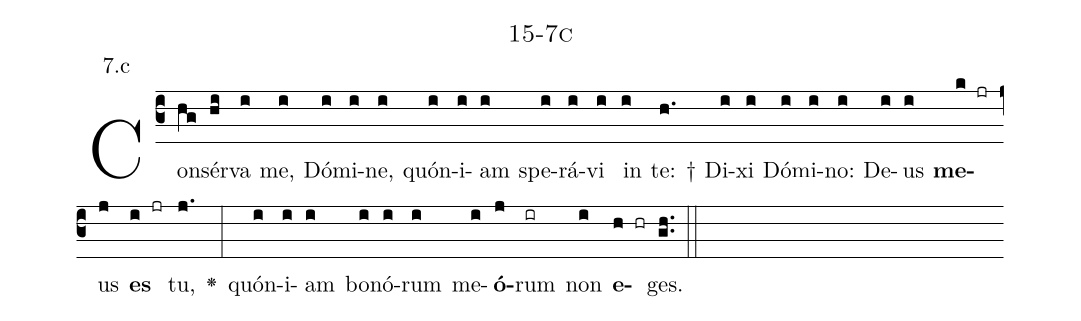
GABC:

name: 15-7c;
annotation: 7.c;
%%
(c3)Con(hg)sér(hi)va(i) me,(i) Dó(i)mi(i)ne,(i) quón(i)i(i)am(i) spe(i)rá(i)vi(i) in(i) te: †(h.) Di(i)xi(i) Dó(i)mi(i)no:(i) De(i)us(i) <b>me</b>(k jr)us(j) <b>es</b>(i jr) tu,(j.) <v>\greheightstar</v>(:) quón(i)i(i)am(i) bo(i)nó(i)rum(i) me(i)<b>ó</b>(j)rum(ir) non(i) <b>e</b>(h hr)ges.(gh..) (::)


%E(i) u(i) o(j) u(i) a(h) e.(gh..) (::)
